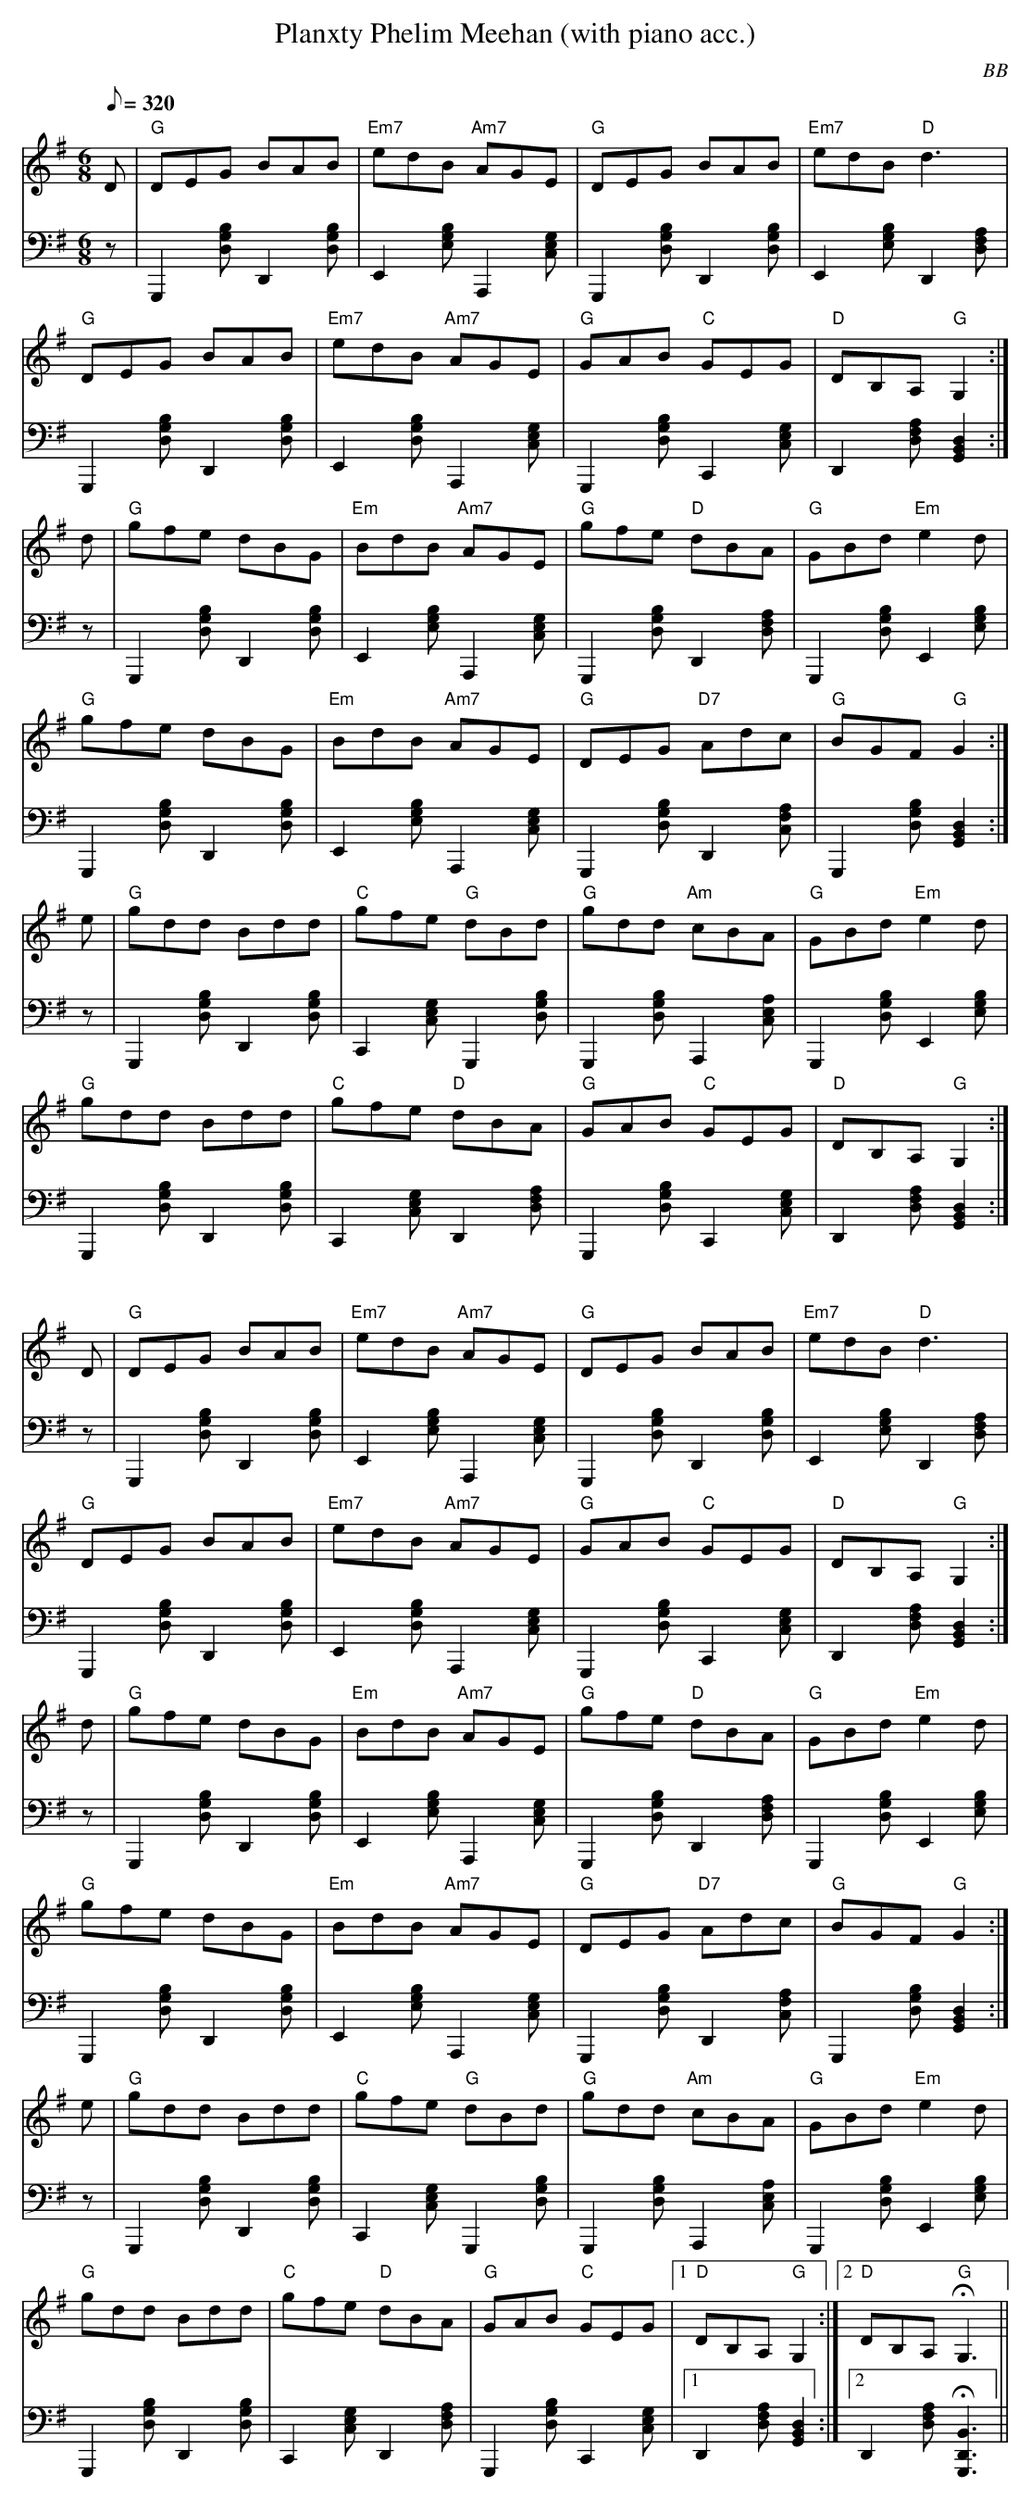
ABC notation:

X:1
T: Planxty Phelim Meehan (with piano acc.)
C: BB
Q: 1/8=320
M: 6/8
L: 1/8
V: 1 program 1 40 %fiddle
V: 2 volume=70 clef=bass m=D program 1 01
K: G
[V:1] D | "G"DEG BAB | "Em7"edB "Am7"AGE | "G"DEG BAB | "Em7"edB "D"d3  |
[V:2] z|G,,2[GBD]D,2[GBD]|E,2[EGB]A,,2[GCE]|G,,2[GBD]D,2[GBD]|E,2[EGB]D,2[AFD]|
[V:1] "G"DEG BAB | "Em7"edB "Am7"AGE | "G"GAB "C"GEG | "D"DB,A, "G"G,2 :|
[V:2] G,,2[GBD]D,2[GBD]|E,2[DGB]A,,2[GCE]|G,,2[GBD]C,2[EGC]|D,2[AFD][G,2B,2D2]:|
[V:1] d | "G"gfe dBG | "Em"BdB "Am7"AGE | "G"gfe "D"dBA | "G"GBd "Em"e2 d |
[V:2] z|G,,2[GBD]D,2[GBD]|E,2[EGB]A,,2[GCE]|G,,2[GBD]D,2[AFD]|G,,2[GBD]E,2[EGB]|
[V:1] "G"gfe dBG | "Em"BdB "Am7"AGE | "G"DEG "D7"Adc | "G"BGF "G"G2 :|
[V:2] G,,2[GBD]D,2[GBD]|E,2[EGB]A,,2[GCE]|G,,2[GBD]D,2[AFC]|G,,2[GBD][G,2B,2D2]:|
[V:1] e |"G"gdd Bdd | "C"gfe "G"dBd | "G"gdd "Am"cBA | "G"GBd "Em"e2 d |
[V:2] z |G,,2[GBD]D,2[GBD]|C,2[EGC]G,,2[GBD]|G,,2[GBD]A,,2[ACE]|G,,2[GBD]E,2[EGB]|
[V:1] "G"gdd Bdd | "C"gfe "D"dBA | "G"GAB "C"GEG |"D"DB,A, "G"G,2 :|
[V:2] G,,2[GBD]D,2[GBD]|C,2[EGC]D,2[AFD]|G,,2[GBD]C,2[EGC]|D,2[AFD][G,2B,2D2]:|
[V:1] D | "G"DEG BAB | "Em7"edB "Am7"AGE | "G"DEG BAB | "Em7"edB "D"d3  |
[V:2] z|G,,2[GBD]D,2[GBD]|E,2[EGB]A,,2[GCE]|G,,2[GBD]D,2[GBD]|E,2[EGB]D,2[AFD]|
[V:1] "G"DEG BAB | "Em7"edB "Am7"AGE | "G"GAB "C"GEG | "D"DB,A, "G"G,2 :|
[V:2] G,,2[GBD]D,2[GBD]|E,2[DGB]A,,2[GCE]|G,,2[GBD]C,2[EGC]|D,2[AFD][G,2B,2D2]:|
[V:1] d | "G"gfe dBG | "Em"BdB "Am7"AGE | "G"gfe "D"dBA | "G"GBd "Em"e2 d |
[V:2] z|G,,2[GBD]D,2[GBD]|E,2[EGB]A,,2[GCE]|G,,2[GBD]D,2[AFD]|G,,2[GBD]E,2[EGB]|
[V:1] "G"gfe dBG | "Em"BdB "Am7"AGE | "G"DEG "D7"Adc | "G"BGF "G"G2 :|
[V:2] G,,2[GBD]D,2[GBD]|E,2[EGB]A,,2[GCE]|G,,2[GBD]D,2[AFC]|G,,2[GBD][G,2B,2D2]:|
[V:1] e |"G"gdd Bdd | "C"gfe "G"dBd | "G"gdd "Am"cBA | "G"GBd "Em"e2 d |
[V:2] z |G,,2[GBD]D,2[GBD]|C,2[EGC]G,,2[GBD]|G,,2[GBD]A,,2[ACE]|G,,2[GBD]E,2[EGB]|
[V:1] "G"gdd Bdd | "C"gfe "D"dBA | "G"GAB "C"GEG |1 "D"DB,A, "G"G,2 :|2\
"D"DB,A, "G"HG,3 ||
[V:2] G,,2[GBD]D,2[GBD]|C,2[EGC]D,2[AFD]|G,,2[GBD]C,2[EGC]|1 D,2[AFD][G,2B,2D2]:|2\
D,2[AFD]H[G,,3B,3D,3] ||
